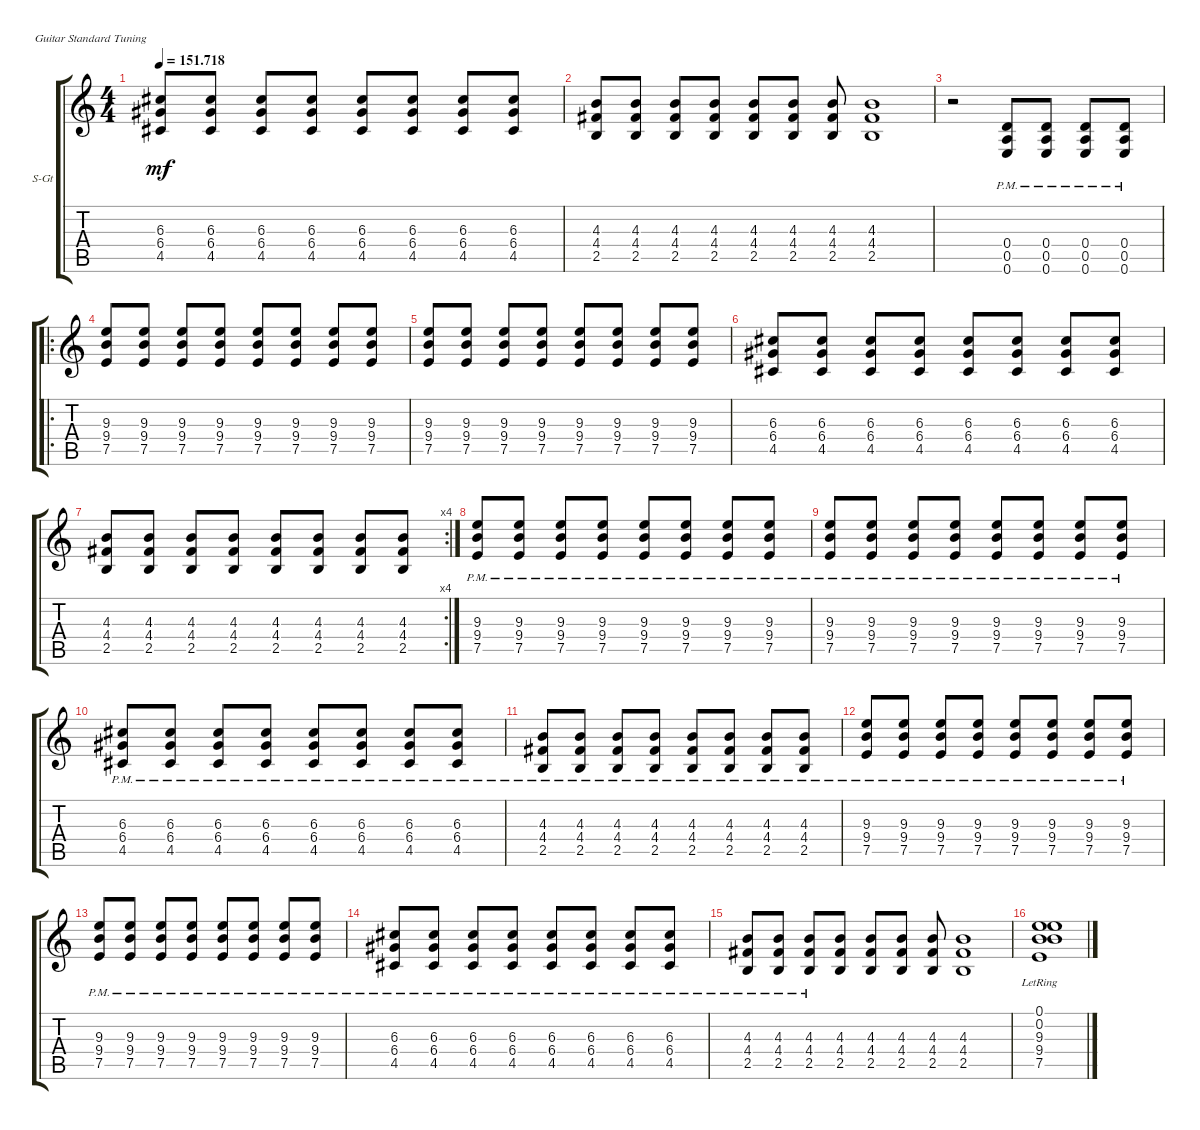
\defaultSystemsLayout 4
\bracketExtendMode groupsimilarinstruments
\firstSystemTrackNameOrientation horizontal
\otherSystemsTrackNameOrientation horizontal
\track ("Steel Guitar" "S-Gt") {instrument acousticguitarsteel}
\staff {score tabs}
\tuning (E4 B3 G3 D3 A2 E2)
\ts (4 4)
\tempo
151.718
\accidentals auto
\clef g2
\ottava regular
\simile none
\ks c
(4.5 6.4 6.3).8{dy mf} (4.5 6.4 6.3).8 (4.5 6.4 6.3).8 (4.5 6.4 6.3).8 (4.5 6.4 6.3).8 (4.5 6.4 6.3).8 (4.5 6.4 6.3).8 (4.5 6.4 6.3).8 |
(2.5 4.4 4.3).8 (2.5 4.4 4.3).8 (2.5 4.4 4.3).8 (2.5 4.4 4.3).8 (2.5 4.4 4.3).8 (2.5 4.4 4.3).8 (2.5 4.4 4.3).8 (2.5 4.4 4.3).1 |
r.2 (0.4{pm} 0.5{pm} 0.6{pm}).8 (0.4{pm} 0.5{pm} 0.6{pm}).8 (0.6{pm} 0.5{pm} 0.4{pm}).8 (0.4{pm} 0.5{pm} 0.6{pm}).8 |
\ro
(7.5 9.4 9.3).8 (7.5 9.4 9.3).8 (7.5 9.4 9.3).8 (7.5 9.4 9.3).8 (7.5 9.4 9.3).8 (7.5 9.4 9.3).8 (7.5 9.4 9.3).8 (7.5 9.4 9.3).8 |
(7.5 9.4 9.3).8 (7.5 9.4 9.3).8 (7.5 9.4 9.3).8 (7.5 9.4 9.3).8 (7.5 9.4 9.3).8 (7.5 9.4 9.3).8 (7.5 9.4 9.3).8 (7.5 9.4 9.3).8 |
(4.5 6.4 6.3).8 (4.5 6.4 6.3).8 (4.5 6.4 6.3).8 (4.5 6.4 6.3).8 (4.5 6.4 6.3).8 (4.5 6.4 6.3).8 (4.5 6.4 6.3).8 (4.5 6.4 6.3).8 |
\rc 4
(2.5 4.4 4.3).8 (2.5 4.4 4.3).8 (2.5 4.4 4.3).8 (2.5 4.4 4.3).8 (2.5 4.4 4.3).8 (2.5 4.4 4.3).8 (2.5 4.4 4.3).8 (2.5 4.4 4.3).8 |
(7.5{pm} 9.4{pm} 9.3{pm}).8 (7.5{pm} 9.4{pm} 9.3{pm}).8 (7.5{pm} 9.4{pm} 9.3{pm}).8 (7.5{pm} 9.4{pm} 9.3{pm}).8 (7.5{pm} 9.4{pm} 9.3{pm}).8 (7.5{pm} 9.4{pm} 9.3{pm}).8 (7.5{pm} 9.4{pm} 9.3{pm}).8 (7.5{pm} 9.4{pm} 9.3{pm}).8 |
(7.5{pm} 9.4{pm} 9.3{pm}).8 (7.5{pm} 9.4{pm} 9.3{pm}).8 (7.5{pm} 9.4{pm} 9.3{pm}).8 (7.5{pm} 9.4{pm} 9.3{pm}).8 (7.5{pm} 9.4{pm} 9.3{pm}).8 (7.5{pm} 9.4{pm} 9.3{pm}).8 (7.5{pm} 9.4{pm} 9.3{pm}).8 (7.5{pm} 9.4{pm} 9.3{pm}).8 |
(4.5{pm} 6.4{pm} 6.3{pm}).8 (4.5{pm} 6.4{pm} 6.3{pm}).8 (4.5{pm} 6.4{pm} 6.3{pm}).8 (4.5{pm} 6.4{pm} 6.3{pm}).8 (4.5{pm} 6.4{pm} 6.3{pm}).8 (4.5{pm} 6.4{pm} 6.3{pm}).8 (4.5{pm} 6.4{pm} 6.3{pm}).8 (4.5{pm} 6.4{pm} 6.3{pm}).8 |
(2.5{pm} 4.4{pm} 4.3{pm}).8 (2.5{pm} 4.4{pm} 4.3{pm}).8 (2.5{pm} 4.4{pm} 4.3{pm}).8 (2.5{pm} 4.4{pm} 4.3{pm}).8 (2.5{pm} 4.4{pm} 4.3{pm}).8 (2.5{pm} 4.4{pm} 4.3{pm}).8 (2.5{pm} 4.4{pm} 4.3{pm}).8 (2.5{pm} 4.4{pm} 4.3{pm}).8 |
(7.5{pm} 9.4{pm} 9.3{pm}).8 (7.5{pm} 9.4{pm} 9.3{pm}).8 (7.5{pm} 9.4{pm} 9.3{pm}).8 (7.5{pm} 9.4{pm} 9.3{pm}).8 (7.5{pm} 9.4{pm} 9.3{pm}).8 (7.5{pm} 9.4{pm} 9.3{pm}).8 (7.5{pm} 9.4{pm} 9.3{pm}).8 (7.5{pm} 9.4{pm} 9.3{pm}).8 |
(7.5{pm} 9.4{pm} 9.3{pm}).8 (7.5{pm} 9.4{pm} 9.3{pm}).8 (7.5{pm} 9.4{pm} 9.3{pm}).8 (7.5{pm} 9.4{pm} 9.3{pm}).8 (7.5{pm} 9.4{pm} 9.3{pm}).8 (7.5{pm} 9.4{pm} 9.3{pm}).8 (7.5{pm} 9.4{pm} 9.3{pm}).8 (7.5{pm} 9.4{pm} 9.3{pm}).8 |
(4.5{pm} 6.4{pm} 6.3{pm}).8 (4.5{pm} 6.4{pm} 6.3{pm}).8 (4.5{pm} 6.4{pm} 6.3{pm}).8 (4.5{pm} 6.4{pm} 6.3{pm}).8 (4.5{pm} 6.4{pm} 6.3{pm}).8 (4.5{pm} 6.4{pm} 6.3{pm}).8 (4.5{pm} 6.4{pm} 6.3{pm}).8 (4.5{pm} 6.4{pm} 6.3{pm}).8 |
(2.5{pm} 4.4{pm} 4.3{pm}).8 (2.5{pm} 4.4{pm} 4.3{pm}).8 (2.5{pm} 4.4{pm} 4.3{pm}).8 (2.5 4.4 4.3).8 (2.5 4.4 4.3).8 (2.5 4.4 4.3).8 (2.5 4.4 4.3).8 (2.5 4.4 4.3).1 |
(7.5{lr} 9.4{lr} 9.3{lr} 0.2 0.1).1
